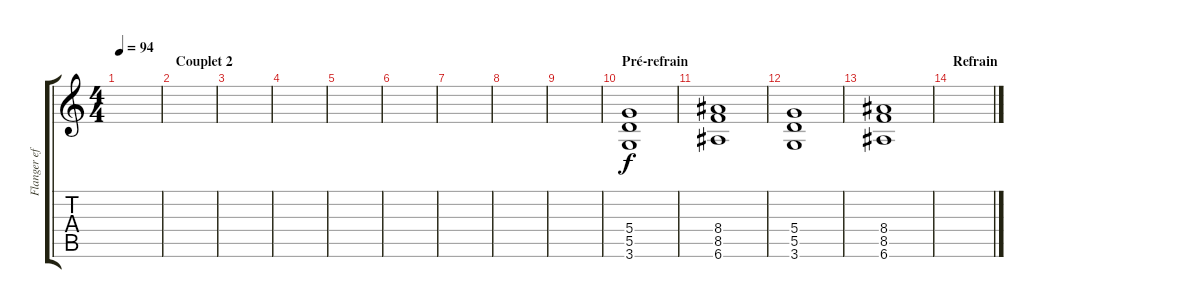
\track ("Flanger effect" "Flanger ef") {instrument distortionguitar}
\staff {score tabs}
\tuning (E4 B3 G3 D3 A2 E2) {hide}
\ts (4 4)
\tempo 94
\clef g2
\ks c
|
\section ("" "Couplet 2")
|
|
|
|
|
|
|
|
\section ("" "Pré-refrain")
(5.4 5.5 3.6).1 |
(8.4 8.5 6.6).1 |
(5.4 5.5 3.6).1 |
(8.4 8.5 6.6).1 |
\section ("" "Refrain")
